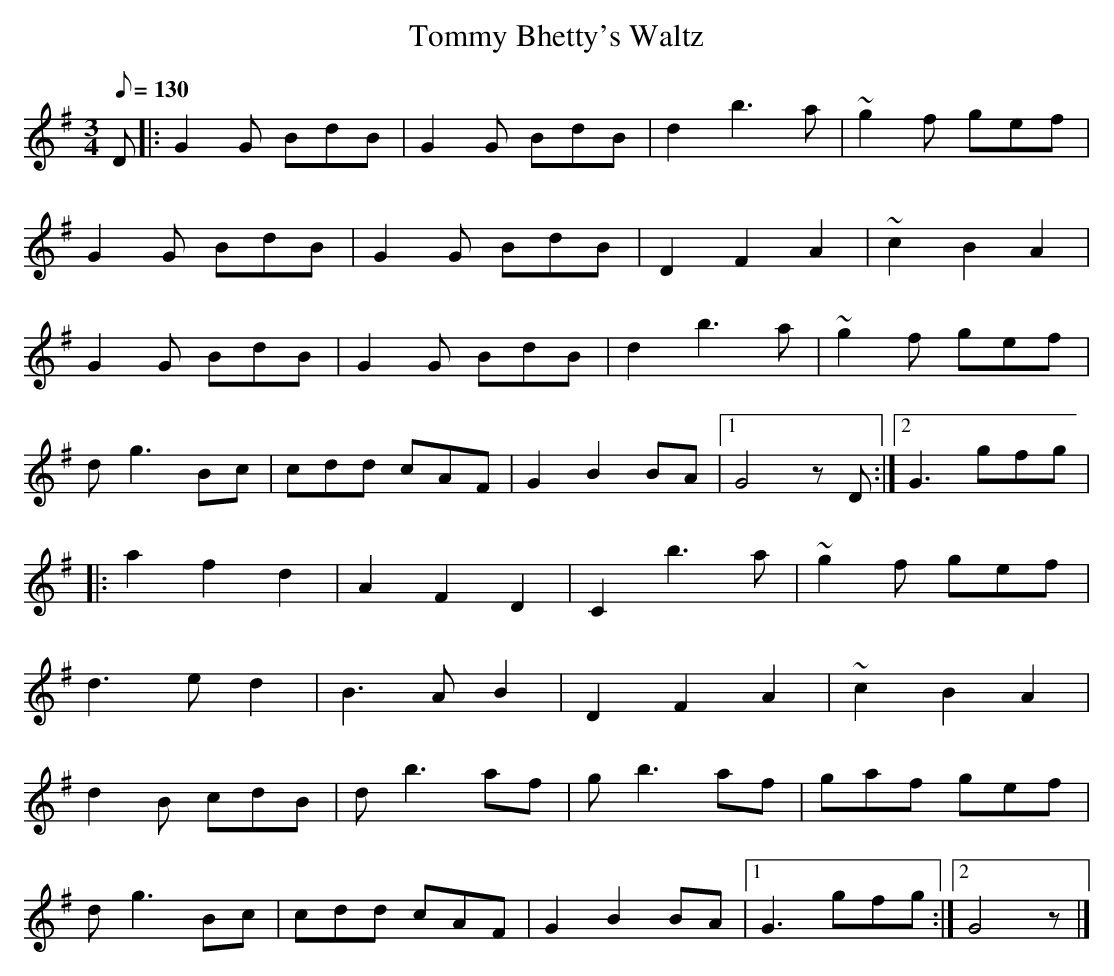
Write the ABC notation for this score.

X:1
T:Tommy Bhetty's Waltz
M:3/4
L:1/8
Q:130
K:G
D|:G2G BdB|G2G BdB|d2b3a|~g2f gef|
G2G BdB|G2G BdB|D2F2A2|~c2B2A2|
G2G BdB|G2G BdB|d2b3a|~g2f gef|
dg3Bc|cdd cAF|G2B2BA|1 G4zD:|2 G3 gfg|
|:a2f2d2|A2F2D2|C2b3a|~g2f gef|
d3 ed2|B3 AB2|D2F2A2|~c2B2A2|
d2B cdB|db3af|gb3af|gaf gef|
dg3Bc|cdd cAF|G2B2BA|1 G3 gfg:|2 G4z|]
